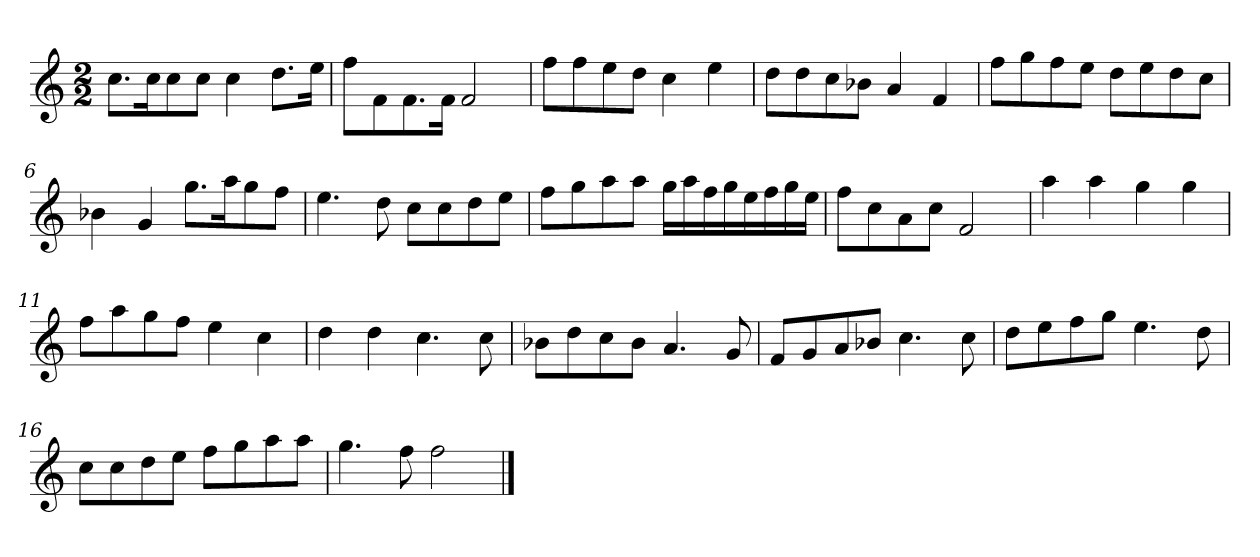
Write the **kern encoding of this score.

**kern
*part1
*staff1
*k[]
*M2/2
*MM120
=1
8.ccL
16ccK
8cc
8ccJ
4cc
8.ddL
16eeJk
=2
8ffL
8f
8.f
16fJk
2f
=3
8ffL
8ff
8ee
8ddJ
4cc
4ee
=4
8ddL
8dd
8cc
8b-XJ
4a
4f
=5
8ffL
8gg
8ff
8eeJ
8ddL
8ee
8dd
8ccJ
=6
4b-X
4g
8.ggL
16aaK
8gg
8ffJ
=7
4.ee
8dd
8ccL
8cc
8dd
8eeJ
=8
8ffL
8gg
8aa
8aaJ
16ggLL
16aa
16ff
16gg
16ee
16ff
16gg
16eeJJ
=9
8ffL
8cc
8a
8ccJ
2f
=10
4aa
4aa
4gg
4gg
=11
8ffL
8aa
8gg
8ffJ
4ee
4cc
=12
4dd
4dd
4.cc
8cc
=13
8b-XL
8dd
8cc
8b-J
4.a
8g
=14
8fL
8g
8a
8b-XJ
4.cc
8cc
=15
8ddL
8ee
8ff
8ggJ
4.ee
8dd
=16
8ccL
8cc
8dd
8eeJ
8ffL
8gg
8aa
8aaJ
=17
4.gg
8ff
2ff
==
*-
